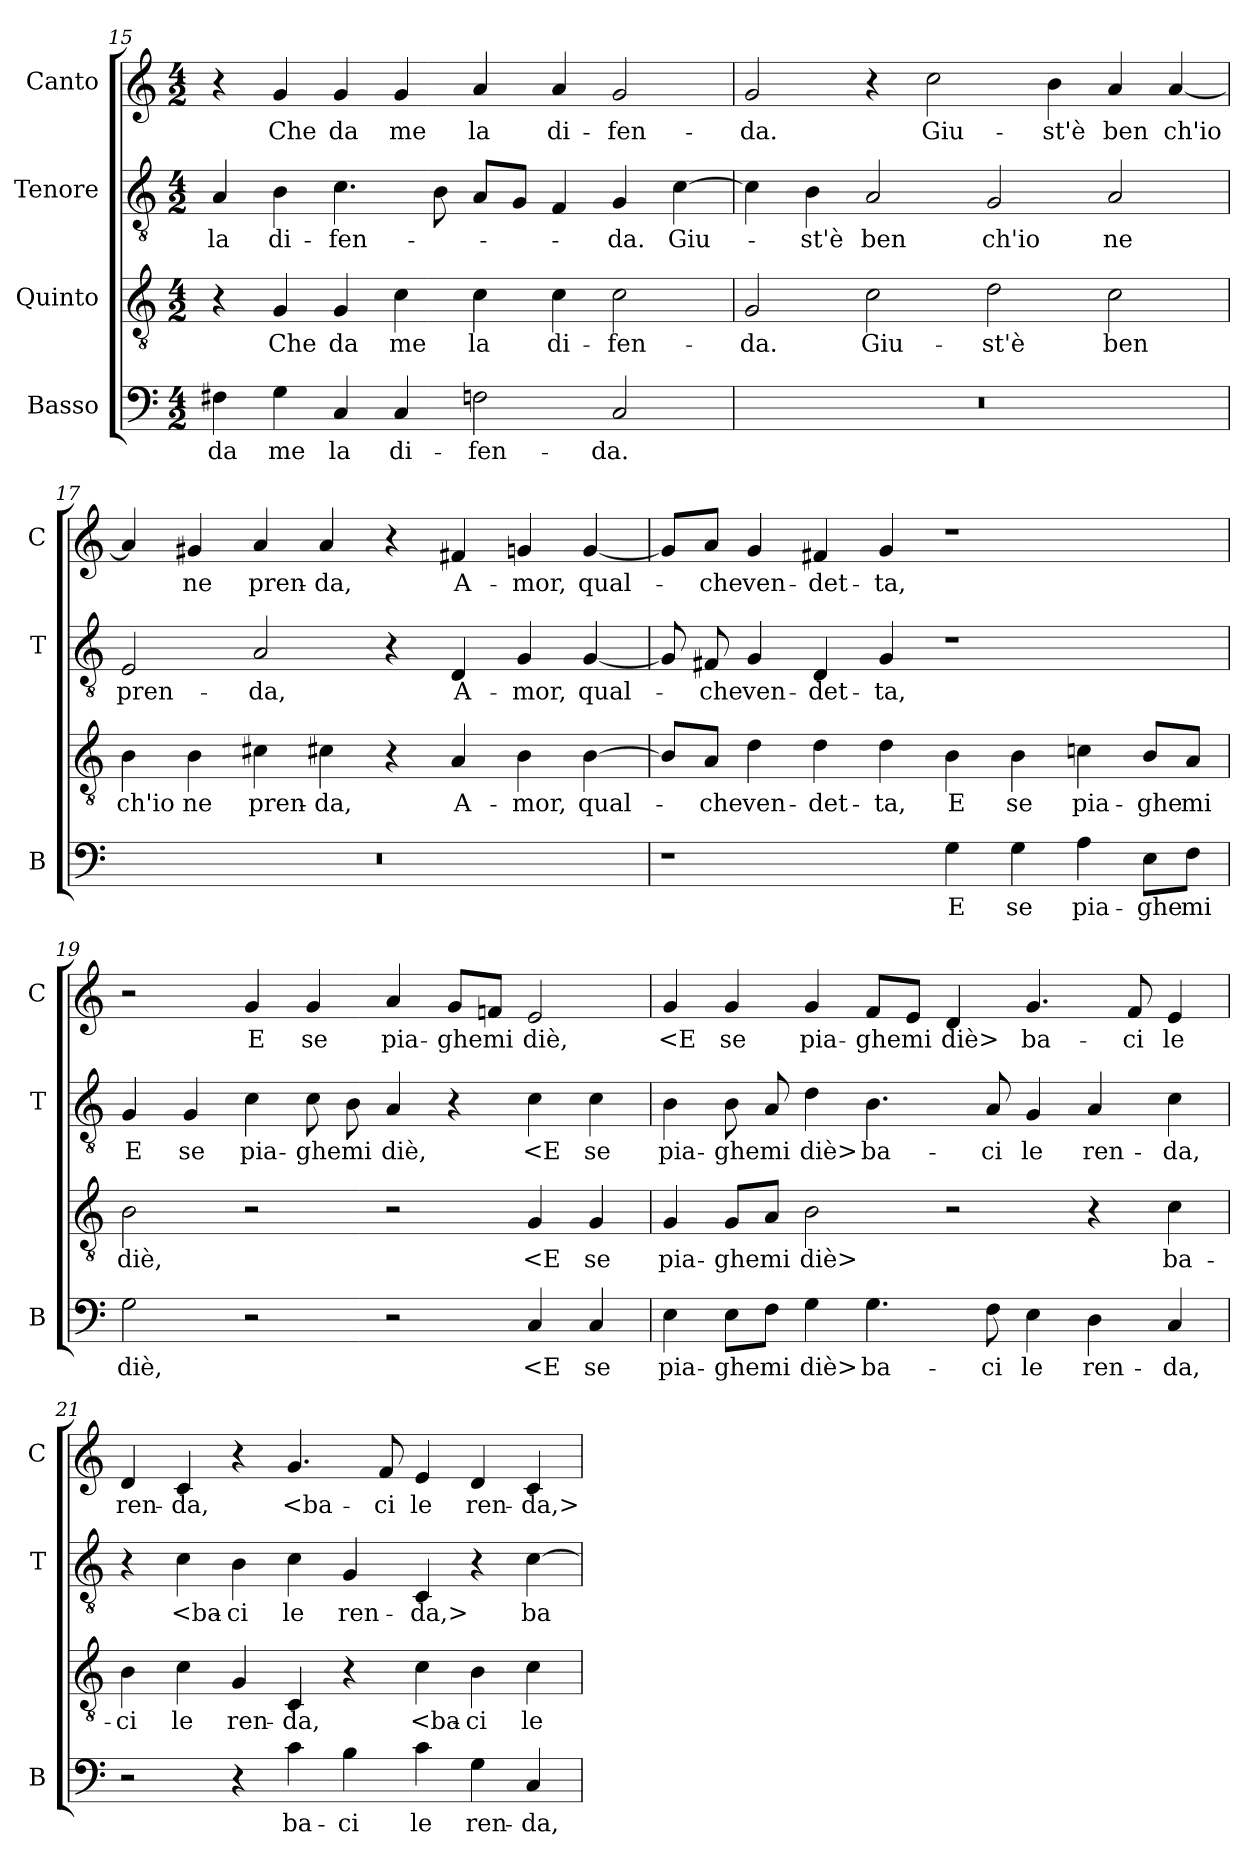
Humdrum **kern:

**kern	**text	**kern	**text	**kern	**text	**kern	**text
*part4	*part4	*part3	*part3	*part2	*part2	*part1	*part1
*staff4	*staff4	*staff3	*staff3	*staff2	*staff2	*staff1	*staff1
*I"Basso	*	*I"Quinto	*	*I"Tenore	*	*I"Canto	*
*I'B	*	*	*	*I'T	*	*I'C	*
*clefF4	*	*clefGv2	*	*clefGv2	*	*clefG2	*
*k[]	*	*k[]	*	*k[]	*	*k[]	*
*M4/2	*	*M4/2	*	*M4/2	*	*M4/2	*
=15	=15	=15	=15	=15	=15	=15	=15
4F#X	da	4r	.	4A	la	4r	.
4G	me	4G	Che	4B	di-	4g	Che
4C	la	4G	da	4.c	-fen-	4g	da
4C	di-	4c	me	.	.	4g	me
.	.	.	.	8B	.	.	.
2Fn	-fen-	4c	la	8AL	.	4a	la
.	.	.	.	8GJ	.	.	.
.	.	4c	di-	4F	.	4a	di-
2C	-da.	2c	-fen-	4G	-da.	2g	-fen-
.	.	.	.	[4c	Giu-	.	.
=16	=16	=16	=16	=16	=16	=16	=16
0r	.	2G	-da.	4c]	.	2g	-da.
.	.	.	.	4B	-st'è	.	.
.	.	2c	Giu-	2A	ben	4r	.
.	.	.	.	.	.	2cc	Giu-
.	.	2d	-st'è	2G	ch'io	.	.
.	.	.	.	.	.	4b	-st'è
.	.	2c	ben	2A	ne	4a	ben
.	.	.	.	.	.	[4a	ch'io
=17	=17	=17	=17	=17	=17	=17	=17
0r	.	4B	ch'io	2E	pren-	4a]	.
.	.	4B	ne	.	.	4g#X	ne
.	.	4c#X	pren-	2A	-da,	4a	pren-
.	.	4c#X	-da,	.	.	4a	-da,
.	.	4r	.	4r	.	4r	.
.	.	4A	A-	4D	A-	4f#X	A-
.	.	4B	-mor,	4G	-mor,	4gn	-mor,
.	.	[4B	qual-	[4G	qual-	[4g	qual-
=18	=18	=18	=18	=18	=18	=18	=18
1r	.	8B/L]	.	8G]	.	8g/L]	.
.	.	8A/J	-che	8F#X	-che	8a/J	-che
.	.	4d	ven-	4G	ven-	4g	ven-
.	.	4d	-det-	4D	-det-	4f#X	-det-
.	.	4d	-ta,	4G	-ta,	4g	-ta,
4G	E	4B	E	1r	.	1r	.
4G	se	4B	se	.	.	.	.
4A	pia-	4cn	pia-	.	.	.	.
8E\L	-ghe	8B/L	-ghe	.	.	.	.
8F\J	mi	8A/J	mi	.	.	.	.
=19	=19	=19	=19	=19	=19	=19	=19
2G	diè,	2B	diè,	4G	E	2r	.
.	.	.	.	4G	se	.	.
2r	.	2r	.	4c	pia-	4g	E
.	.	.	.	8c	-ghe	4g	se
.	.	.	.	8B	mi	.	.
2r	.	2r	.	4A	diè,	4a	pia-
.	.	.	.	4r	.	8g/L	-ghe
.	.	.	.	.	.	8fn/J	mi
4C	<E	4G	<E	4c	<E	2e	diè,
4C	se	4G	se	4c	se	.	.
=20	=20	=20	=20	=20	=20	=20	=20
4E	pia-	4G	pia-	4B	pia-	4g	<E
8E\L	-ghe	8G/L	-ghe	8B	-ghe	4g	se
8F\J	mi	8A/J	mi	8A	mi	.	.
4G	diè>	2B	diè>	4d	diè>	4g	pia-
4.G	ba-	.	.	4.B	ba-	8f/L	-ghe
.	.	.	.	.	.	8e/J	mi
.	.	2r	.	.	.	4d	diè>
8F	-ci	.	.	8A	-ci	.	.
4E	le	.	.	4G	le	4.g	ba-
4D	ren-	4r	.	4A	ren-	.	.
.	.	.	.	.	.	8f	-ci
4C	-da,	4c	ba-	4c	-da,	4e	le
=21	=21	=21	=21	=21	=21	=21	=21
2r	.	4B	-ci	4r	.	4d	ren-
.	.	4c	le	4c	<ba-	4c	-da,
4r	.	4G	ren-	4B	-ci	4r	.
4c	ba-	4C	-da,	4c	le	4.g	<ba-
4B	-ci	4r	.	4G	ren-	.	.
.	.	.	.	.	.	8f	-ci
4c	le	4c	<ba-	4C	-da,>	4e	le
4G	ren-	4B	-ci	4r	.	4d	ren-
4C	-da,	4c	le	[4c	ba-	4c	-da,>
=	=	=	=	=	=	=	=
*-	*-	*-	*-	*-	*-	*-	*-
